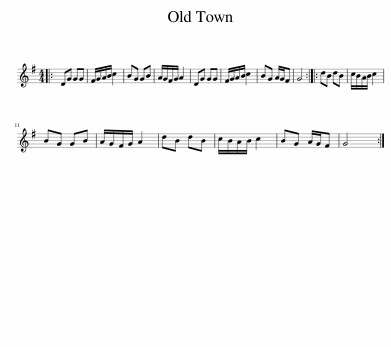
X:1
L:1/8
M:4/4
I:linebreak $
K:G
V:1 treble
V:1
|: DG GG | F/G/A/B/ c2 | BG GB | A/G/F/G/ A2 | DG GG | %5
 F/G/A/B/ c2 | BG A/G/F | G4 :: dB dB | c/B/A/B/ c2 |$ %10
 BG GB | A/G/F/G/ A2 | dB dB | c/B/A/B/ c2 | BG A/G/F | %15
 G4 :| %16
